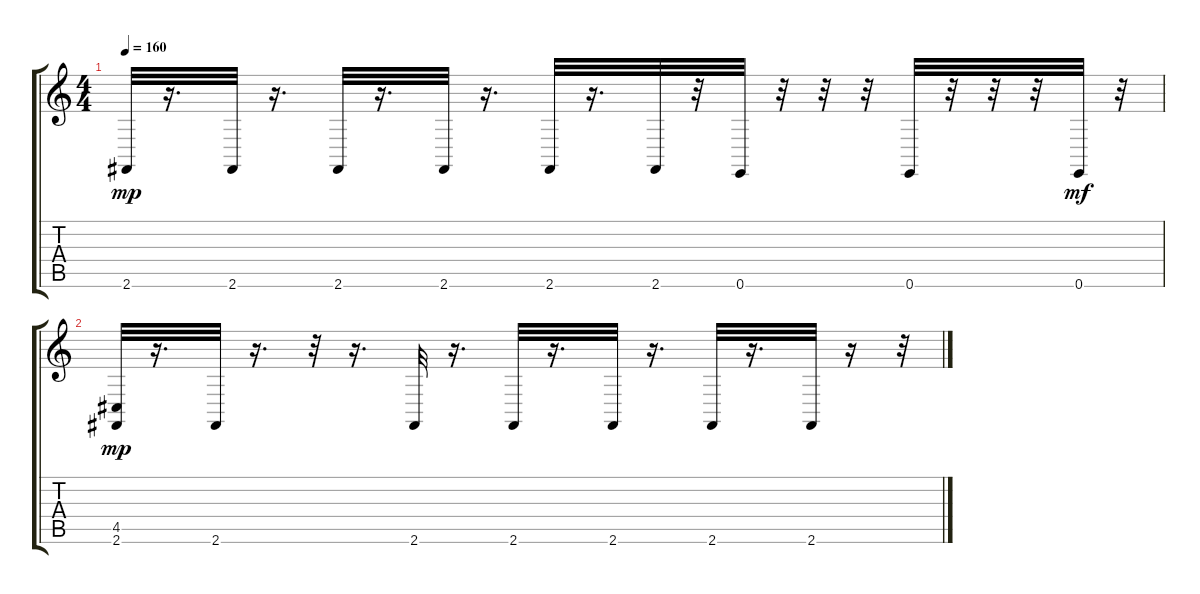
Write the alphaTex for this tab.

\track "" {instrument acousticgrandpiano}
\staff {score tabs}
\tuning (E4 B3 G3 D3 A2 E2) {hide}
\ts (4 4)
\tempo 160
\clef g2
\ks c
2.6.32{dy mp} r.16{d} 2.6.32 r.16{d} 2.6.32 r.16{d} 2.6.32 r.16{d} 2.6.32 r.16{d} 2.6.32 r.32 0.6.32 r.32 r.32 r.32 0.6.32 r.32 r.32 r.32 0.6.32{dy mf} r.32 |
(4.5 2.6).32{dy mp} r.16{d} 2.6.32 r.16{d} r.32 r.16{d} 2.6.32 r.16{d} 2.6.32 r.16{d} 2.6.32 r.16{d} 2.6.32 r.16{d} 2.6.32 r.16 r.32
